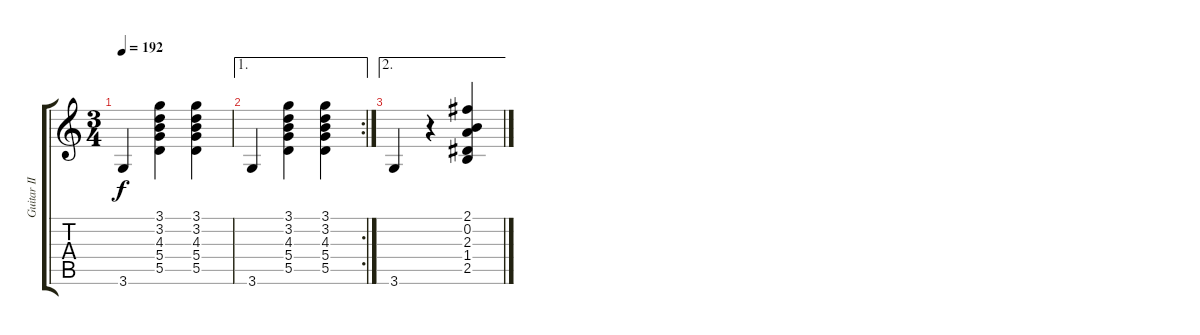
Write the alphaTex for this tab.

\track ("Guitar II" "Guitar II") {instrument acousticguitarsteel}
\staff {score tabs}
\tuning (E4 B3 G3 D3 A2 E2) {hide}
\ts (3 4)
\tempo 192
\clef g2
\ks c
3.6.4{dy f} (3.1 3.2 4.3 5.4 5.5).4 (3.1 3.2 4.3 5.4 5.5).4 |
\ae 1
\rc 2
3.6.4 (3.1 3.2 4.3 5.4 5.5).4 (3.1 3.2 4.3 5.4 5.5).4 |
\ae 2
3.6.4 r.4 (2.1 0.2 2.3 1.4 2.5).4
